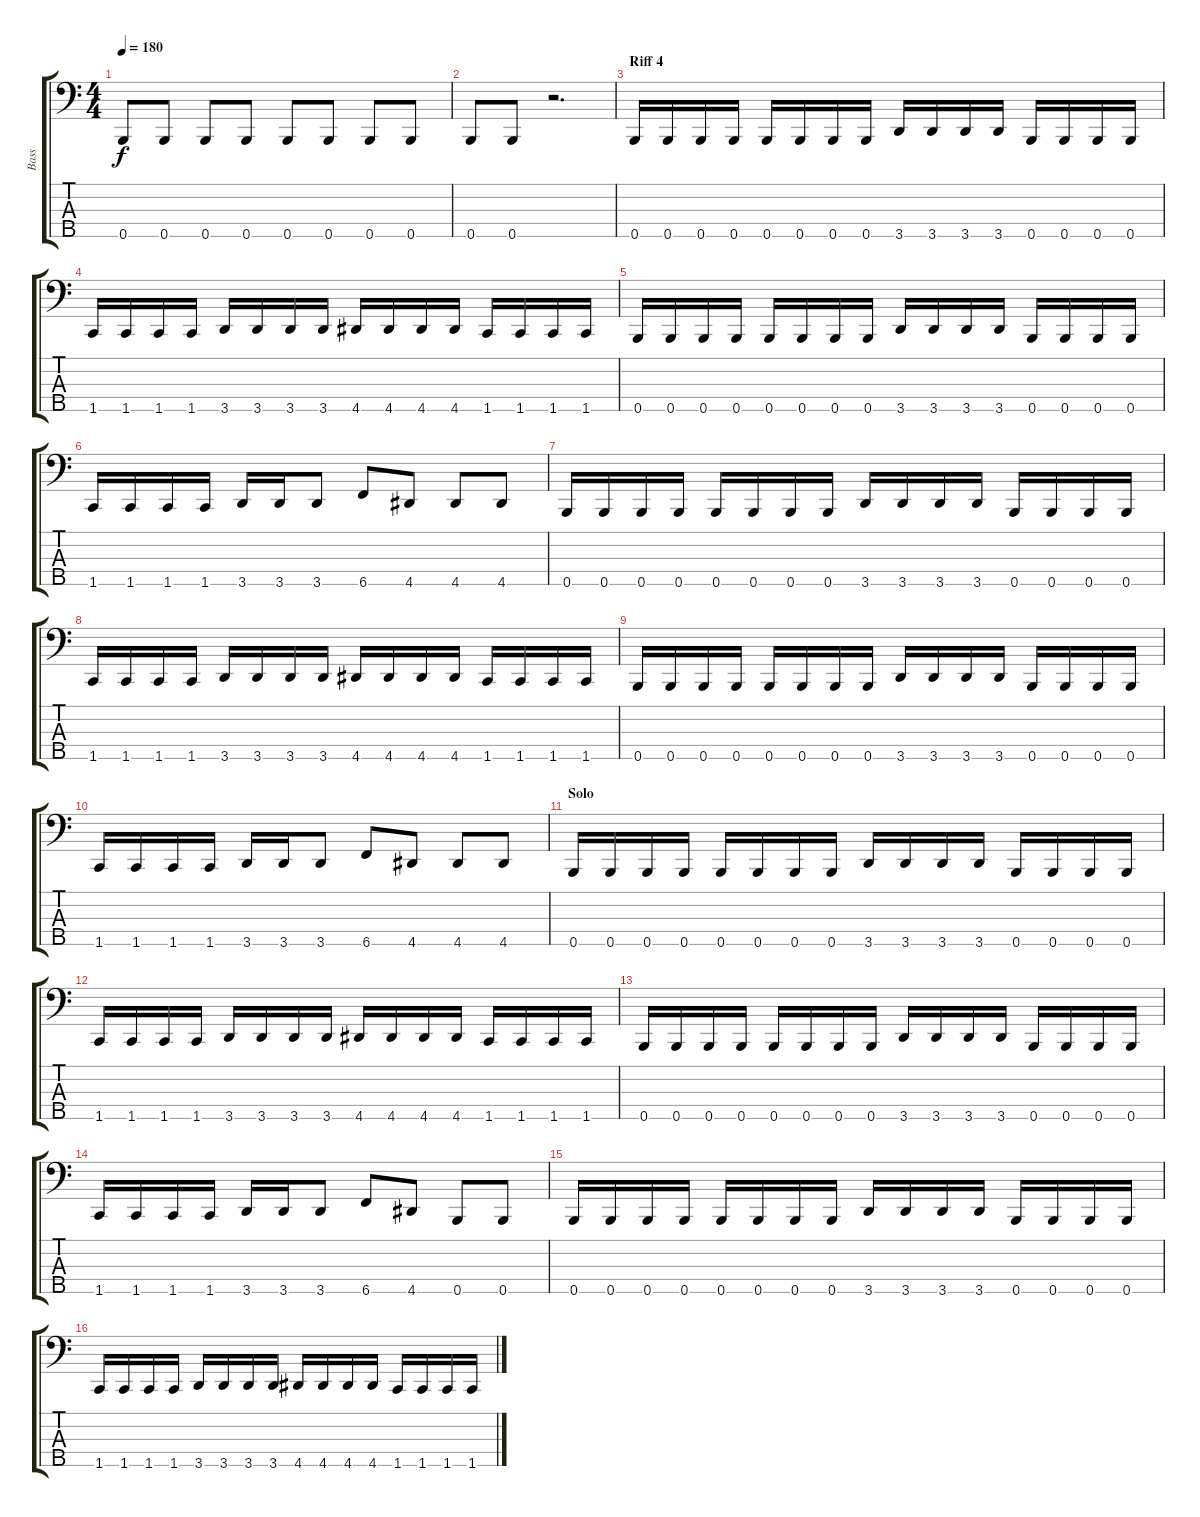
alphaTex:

\track ("Bass" "Bass") {instrument electricbassfinger}
\staff {score tabs}
\tuning (G2 D2 A1 E1 B0) {hide}
\ts (4 4)
\tempo 180
\clef f4
\ks c
0.5.8{dy f} 0.5.8 0.5.8 0.5.8 0.5.8 0.5.8 0.5.8 0.5.8 |
0.5.8 0.5.8 r.2{d} |
\section ("" "Riff 4")
0.5.16 0.5.16 0.5.16 0.5.16 0.5.16 0.5.16 0.5.16 0.5.16 3.5.16 3.5.16 3.5.16 3.5.16 0.5.16 0.5.16 0.5.16 0.5.16 |
1.5.16 1.5.16 1.5.16 1.5.16 3.5.16 3.5.16 3.5.16 3.5.16 4.5.16 4.5.16 4.5.16 4.5.16 1.5.16 1.5.16 1.5.16 1.5.16 |
0.5.16 0.5.16 0.5.16 0.5.16 0.5.16 0.5.16 0.5.16 0.5.16 3.5.16 3.5.16 3.5.16 3.5.16 0.5.16 0.5.16 0.5.16 0.5.16 |
1.5.16 1.5.16 1.5.16 1.5.16 3.5.16 3.5.16 3.5.8 6.5.8 4.5.8 4.5.8 4.5.8 |
0.5.16 0.5.16 0.5.16 0.5.16 0.5.16 0.5.16 0.5.16 0.5.16 3.5.16 3.5.16 3.5.16 3.5.16 0.5.16 0.5.16 0.5.16 0.5.16 |
1.5.16 1.5.16 1.5.16 1.5.16 3.5.16 3.5.16 3.5.16 3.5.16 4.5.16 4.5.16 4.5.16 4.5.16 1.5.16 1.5.16 1.5.16 1.5.16 |
0.5.16 0.5.16 0.5.16 0.5.16 0.5.16 0.5.16 0.5.16 0.5.16 3.5.16 3.5.16 3.5.16 3.5.16 0.5.16 0.5.16 0.5.16 0.5.16 |
1.5.16 1.5.16 1.5.16 1.5.16 3.5.16 3.5.16 3.5.8 6.5.8 4.5.8 4.5.8 4.5.8 |
\section ("" "Solo")
0.5.16 0.5.16 0.5.16 0.5.16 0.5.16 0.5.16 0.5.16 0.5.16 3.5.16 3.5.16 3.5.16 3.5.16 0.5.16 0.5.16 0.5.16 0.5.16 |
1.5.16 1.5.16 1.5.16 1.5.16 3.5.16 3.5.16 3.5.16 3.5.16 4.5.16 4.5.16 4.5.16 4.5.16 1.5.16 1.5.16 1.5.16 1.5.16 |
0.5.16 0.5.16 0.5.16 0.5.16 0.5.16 0.5.16 0.5.16 0.5.16 3.5.16 3.5.16 3.5.16 3.5.16 0.5.16 0.5.16 0.5.16 0.5.16 |
1.5.16 1.5.16 1.5.16 1.5.16 3.5.16 3.5.16 3.5.8 6.5.8 4.5.8 0.5.8 0.5.8 |
0.5.16 0.5.16 0.5.16 0.5.16 0.5.16 0.5.16 0.5.16 0.5.16 3.5.16 3.5.16 3.5.16 3.5.16 0.5.16 0.5.16 0.5.16 0.5.16 |
1.5.16 1.5.16 1.5.16 1.5.16 3.5.16 3.5.16 3.5.16 3.5.16 4.5.16 4.5.16 4.5.16 4.5.16 1.5.16 1.5.16 1.5.16 1.5.16
